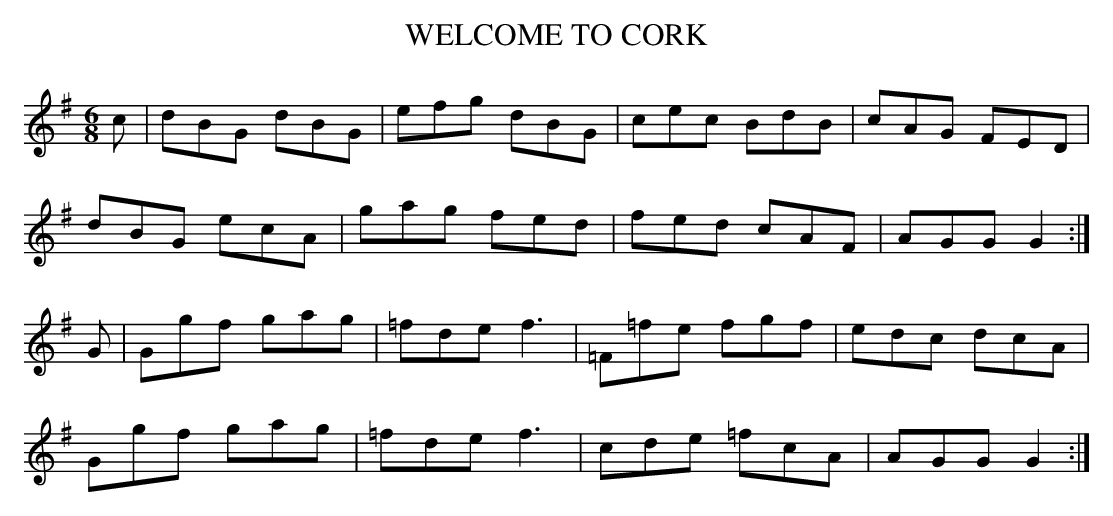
X:1
T:WELCOME TO CORK
M:6/8
L:1/8
K:G
c|dBG dBG|efg dBG|cec BdB|cAG FED|
dBG ecA|gag fed|fed cAF|AGG G2 :|
G|Ggf gag|=fde f3|=F=fe fgf|edc dcA|
Ggf gag|=fde f3|cde =fcA|AGG G2 :|
